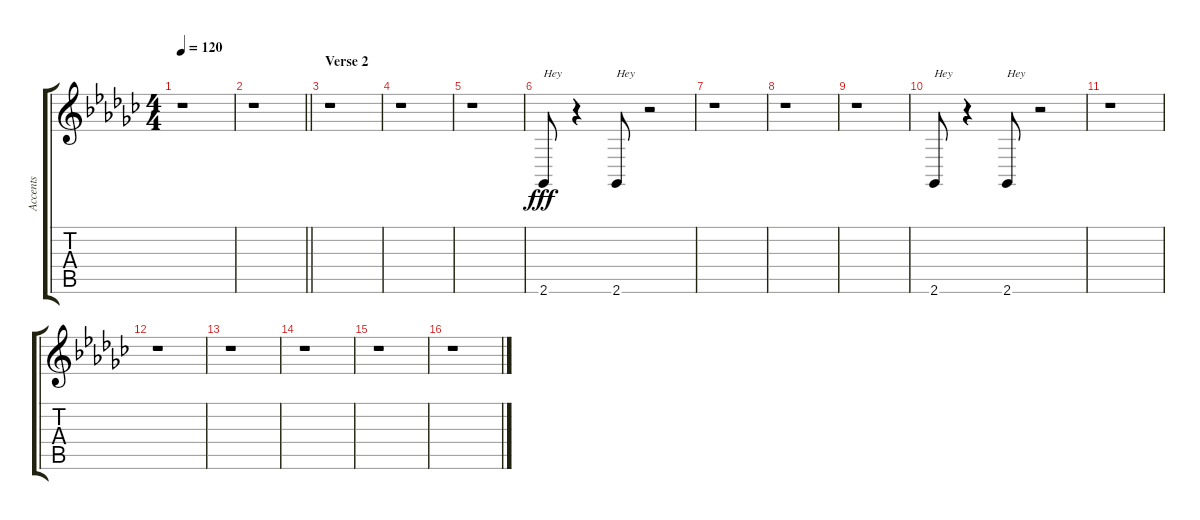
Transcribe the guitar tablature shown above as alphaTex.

\track ("Accents" "Accents") {instrument lead6voice}
\staff {score tabs}
\tuning (E4 B3 G3 D3 A2 E2) {hide}
\ts (4 4)
\tempo 120
\clef g2
\ks gb
r.1{dy fff} |
\barLineRight lightlight
r.1 |
\section ("" "Verse 2")
r.1 |
r.1 |
r.1 |
2.6.8{txt "Hey"} r.4 2.6.8{txt "Hey"} r.2 |
r.1 |
r.1 |
r.1 |
2.6.8{txt "Hey"} r.4 2.6.8{txt "Hey"} r.2 |
r.1 |
r.1 |
r.1 |
r.1 |
r.1 |
r.1
